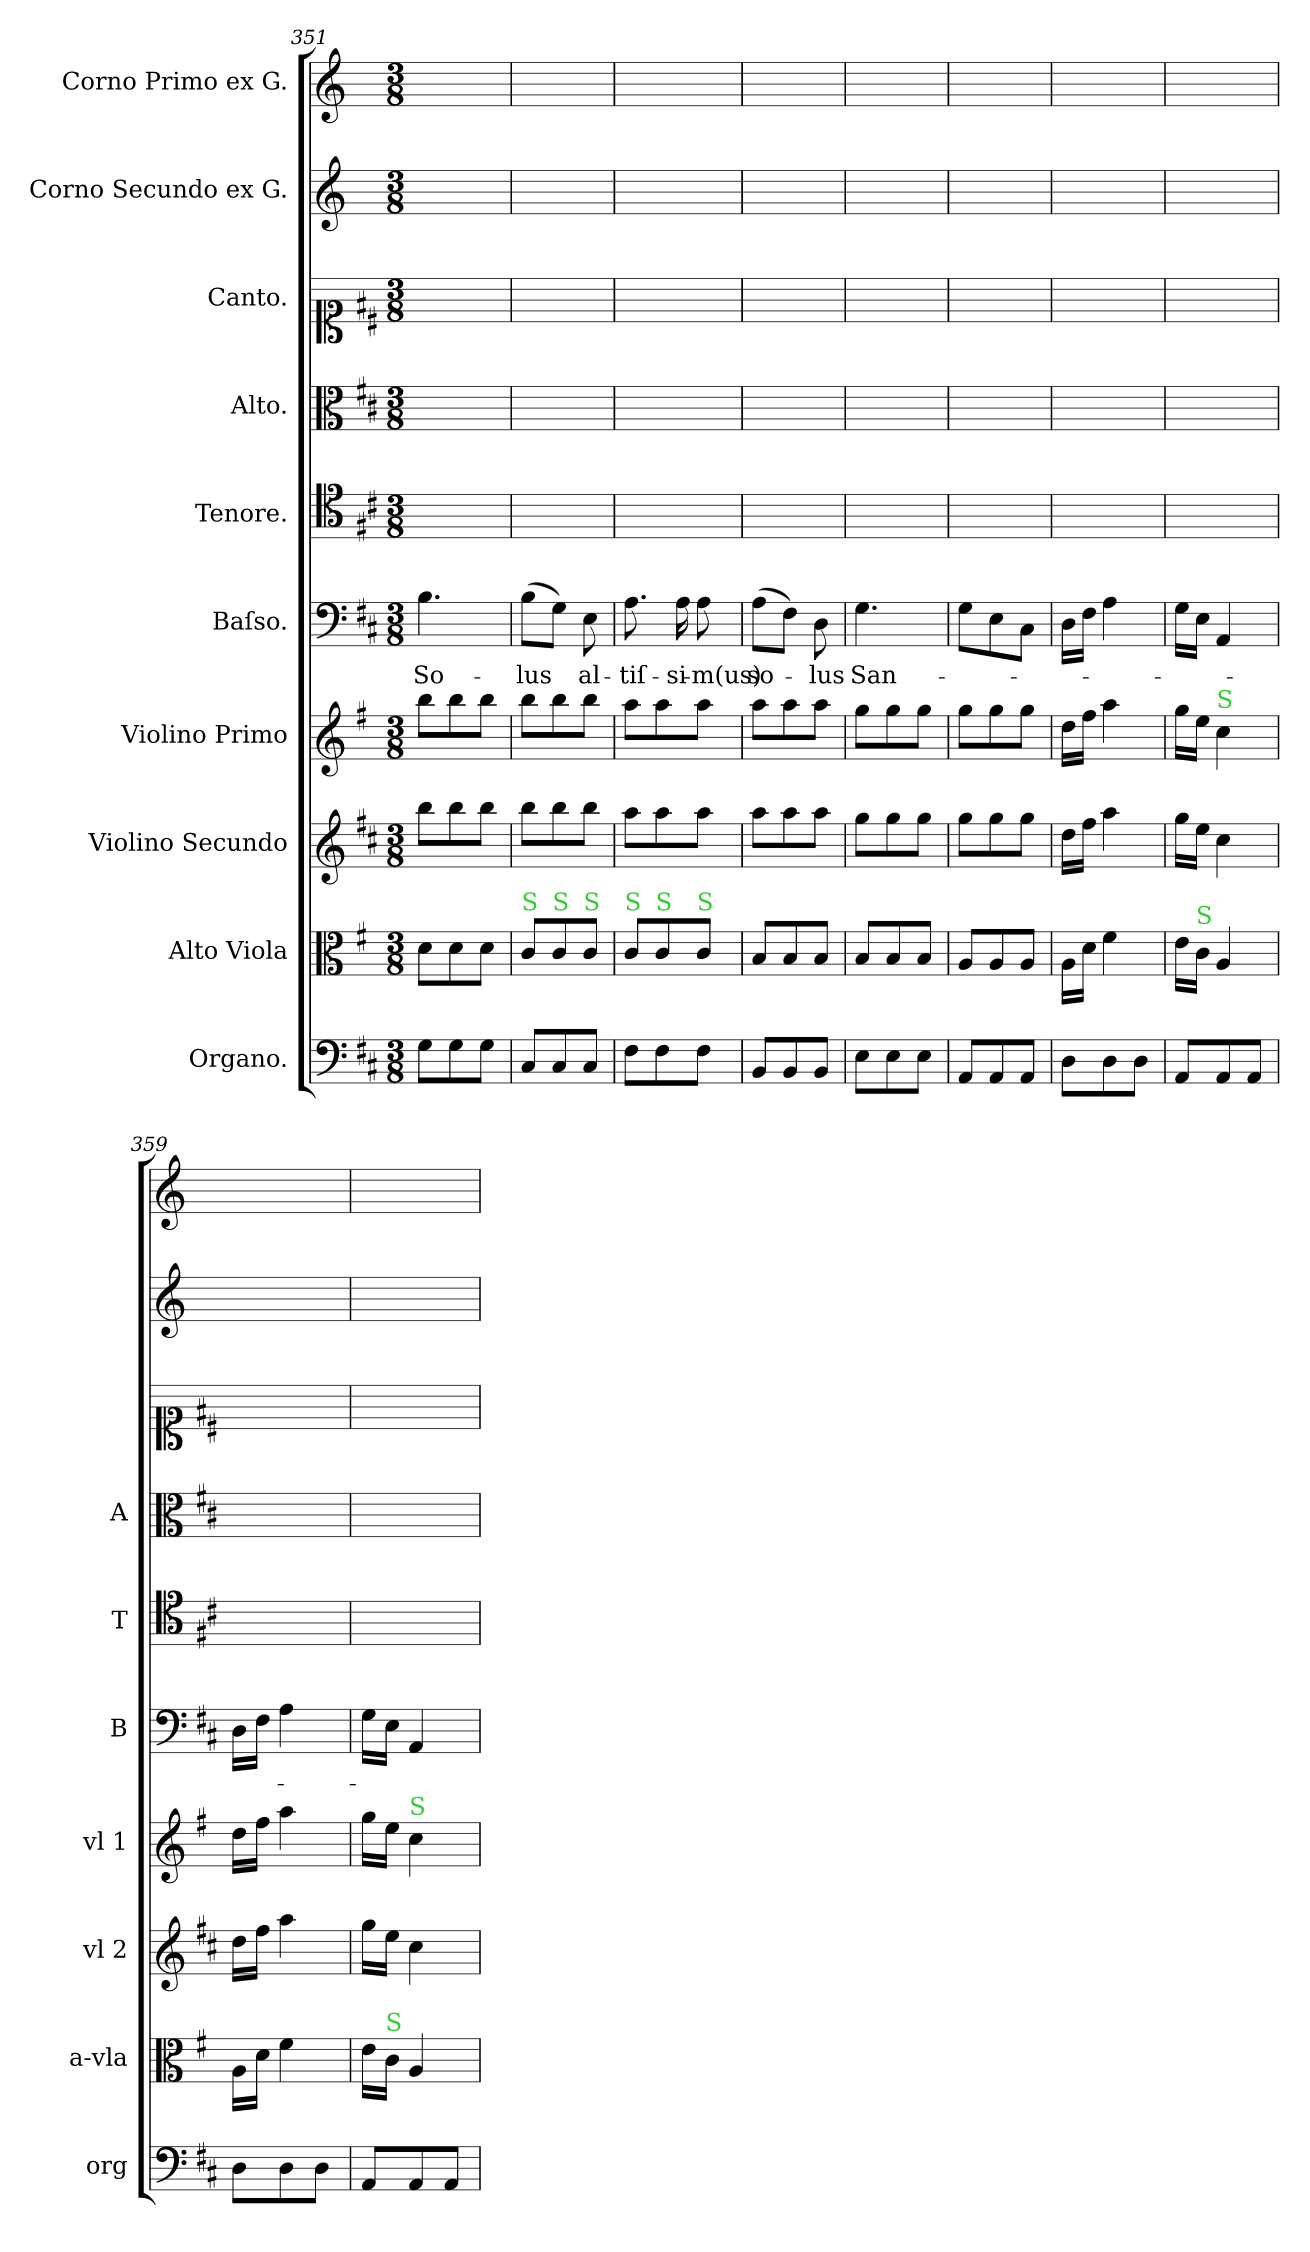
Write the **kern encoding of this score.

**kern	**kern	**kern	**kern	**kern	**text	**kern	**kern	**kern	**kern	**kern
*part10	*part9	*part8	*part7	*part6	*part6	*part5	*part4	*part3	*part2	*part1
*staff10	*staff9	*staff8	*staff7	*staff6	*staff6	*staff5	*staff4	*staff3	*staff2	*staff1
*I"Organo.	*I"Alto Viola	*I"Violino Secundo	*I"Violino Primo	*I"Baſso.	*	*I"Tenore.	*I"Alto.	*I"Canto.	*I"Corno Secundo ex G.	*I"Corno Primo ex G.
*I'org	*I'a-vla	*I'vl 2	*I'vl 1	*I'B	*	*I'T	*I'A	*	*	*
*clefF4	*clefC3	*clefG2	*clefG2	*clefF4	*	*clefC4	*clefC3	*clefC1	*clefG2	*clefG2
*	*	*	*	*	*	*	*	*	*ITrd3c5	*ITrd3c5
*k[f#c#]	*k[f#]	*k[f#c#]	*k[f#]	*k[f#c#]	*	*k[f#c#]	*k[f#c#]	*k[f#c#]	*k[f#]	*k[f#]
*M3/8	*M3/8	*M3/8	*M3/8	*M3/8	*	*M3/8	*M3/8	*M3/8	*M3/8	*M3/8
=351	=351	=351	=351	=351	=351	=351	=351	=351	=351	=351
8G\L	8d\L	8bb\L	8bb\L	4.B\	So-	4.ryy	4.ryy	4.ryy	4.ryy	4.ryy
8G\	8d\	8bb\	8bb\	.	.	.	.	.	.	.
8G\J	8d\J	8bb\J	8bb\J	.	.	.	.	.	.	.
=352	=352	=352	=352	=352	=352	=352	=352	=352	=352	=352
!	!LO:TX:a:color=limegreen:t=S	!	!	!	!	!	!	!	!	!
8C#/L	8c/L	8bb\L	8bb\L	(8B\L	-lus	4.ryy	4.ryy	4.ryy	4.ryy	4.ryy
!	!LO:TX:a:color=limegreen:t=S	!	!	!	!	!	!	!	!	!
8C#/	8c/	8bb\	8bb\	8G\J)	.	.	.	.	.	.
!	!LO:TX:a:color=limegreen:t=S	!	!	!	!	!	!	!	!	!
8C#/J	8c/J	8bb\J	8bb\J	8E\	al-	.	.	.	.	.
=353	=353	=353	=353	=353	=353	=353	=353	=353	=353	=353
!	!LO:TX:a:color=limegreen:t=S	!	!	!	!	!	!	!	!	!
8F#\L	8c/L	8aa\L	8aa\L	8.A\	-tiſ-	4.ryy	4.ryy	4.ryy	4.ryy	4.ryy
!	!LO:TX:a:color=limegreen:t=S	!	!	!	!	!	!	!	!	!
8F#\	8c/	8aa\	8aa\	.	.	.	.	.	.	.
.	.	.	.	16A\	-si-	.	.	.	.	.
!	!LO:TX:a:color=limegreen:t=S	!	!	!	!	!	!	!	!	!
8F#\J	8c/J	8aa\J	8aa\J	8A\	-m(us)	.	.	.	.	.
=354	=354	=354	=354	=354	=354	=354	=354	=354	=354	=354
8BB/L	8B/L	8aa\L	8aa\L	(8A\L	so-	4.ryy	4.ryy	4.ryy	4.ryy	4.ryy
8BB/	8B/	8aa\	8aa\	8F#\J)	.	.	.	.	.	.
8BB/J	8B/J	8aa\J	8aa\J	8D\	-lus	.	.	.	.	.
=355	=355	=355	=355	=355	=355	=355	=355	=355	=355	=355
8E\L	8B/L	8gg\L	8gg\L	4.G\	San-	4.ryy	4.ryy	4.ryy	4.ryy	4.ryy
8E\	8B/	8gg\	8gg\	.	.	.	.	.	.	.
8E\J	8B/J	8gg\J	8gg\J	.	.	.	.	.	.	.
=356	=356	=356	=356	=356	=356	=356	=356	=356	=356	=356
8AA/L	8A/L	8gg\L	8gg\L	8G\L	.	4.ryy	4.ryy	4.ryy	4.ryy	4.ryy
8AA/	8A/	8gg\	8gg\	8E\	.	.	.	.	.	.
8AA/J	8A/J	8gg\J	8gg\J	8C#\J	.	.	.	.	.	.
=357	=357	=357	=357	=357	=357	=357	=357	=357	=357	=357
8D\L	16A\LL	16dd\LL	16dd\LL	16D\LL	.	4.ryy	4.ryy	4.ryy	4.ryy	4.ryy
.	16d\JJ	16ff#\JJ	16ff#\JJ	16F#\JJ	.	.	.	.	.	.
8D\	4f#\	4aa\	4aa\	4A\	.	.	.	.	.	.
8D\J	.	.	.	.	.	.	.	.	.	.
=358	=358	=358	=358	=358	=358	=358	=358	=358	=358	=358
8AA/L	16e\LL	16gg\LL	16gg\LL	16G\LL	.	4.ryy	4.ryy	4.ryy	4.ryy	4.ryy
!	!LO:TX:a:color=limegreen:t=S	!	!	!	!	!	!	!	!	!
.	16c\JJ	16ee\JJ	16ee\JJ	16E\JJ	.	.	.	.	.	.
!	!	!	!LO:TX:a:color=limegreen:t=S	!	!	!	!	!	!	!
8AA/	4A/	4cc#\	4cc\	4AA/	.	.	.	.	.	.
8AA/J	.	.	.	.	.	.	.	.	.	.
=359	=359	=359	=359	=359	=359	=359	=359	=359	=359	=359
8D\L	16A\LL	16dd\LL	16dd\LL	16D\LL	.	4.ryy	4.ryy	4.ryy	4.ryy	4.ryy
.	16d\JJ	16ff#\JJ	16ff#\JJ	16F#\JJ	.	.	.	.	.	.
8D\	4f#\	4aa\	4aa\	4A\	.	.	.	.	.	.
8D\J	.	.	.	.	.	.	.	.	.	.
=360	=360	=360	=360	=360	=360	=360	=360	=360	=360	=360
8AA/L	16e\LL	16gg\LL	16gg\LL	16G\LL	.	4.ryy	4.ryy	4.ryy	4.ryy	4.ryy
!	!LO:TX:a:color=limegreen:t=S	!	!	!	!	!	!	!	!	!
.	16c\JJ	16ee\JJ	16ee\JJ	16E\JJ	.	.	.	.	.	.
!	!	!	!LO:TX:a:color=limegreen:t=S	!	!	!	!	!	!	!
8AA/	4A/	4cc#\	4cc\	4AA/	.	.	.	.	.	.
8AA/J	.	.	.	.	.	.	.	.	.	.
=	=	=	=	=	=	=	=	=	=	=
*-	*-	*-	*-	*-	*-	*-	*-	*-	*-	*-
